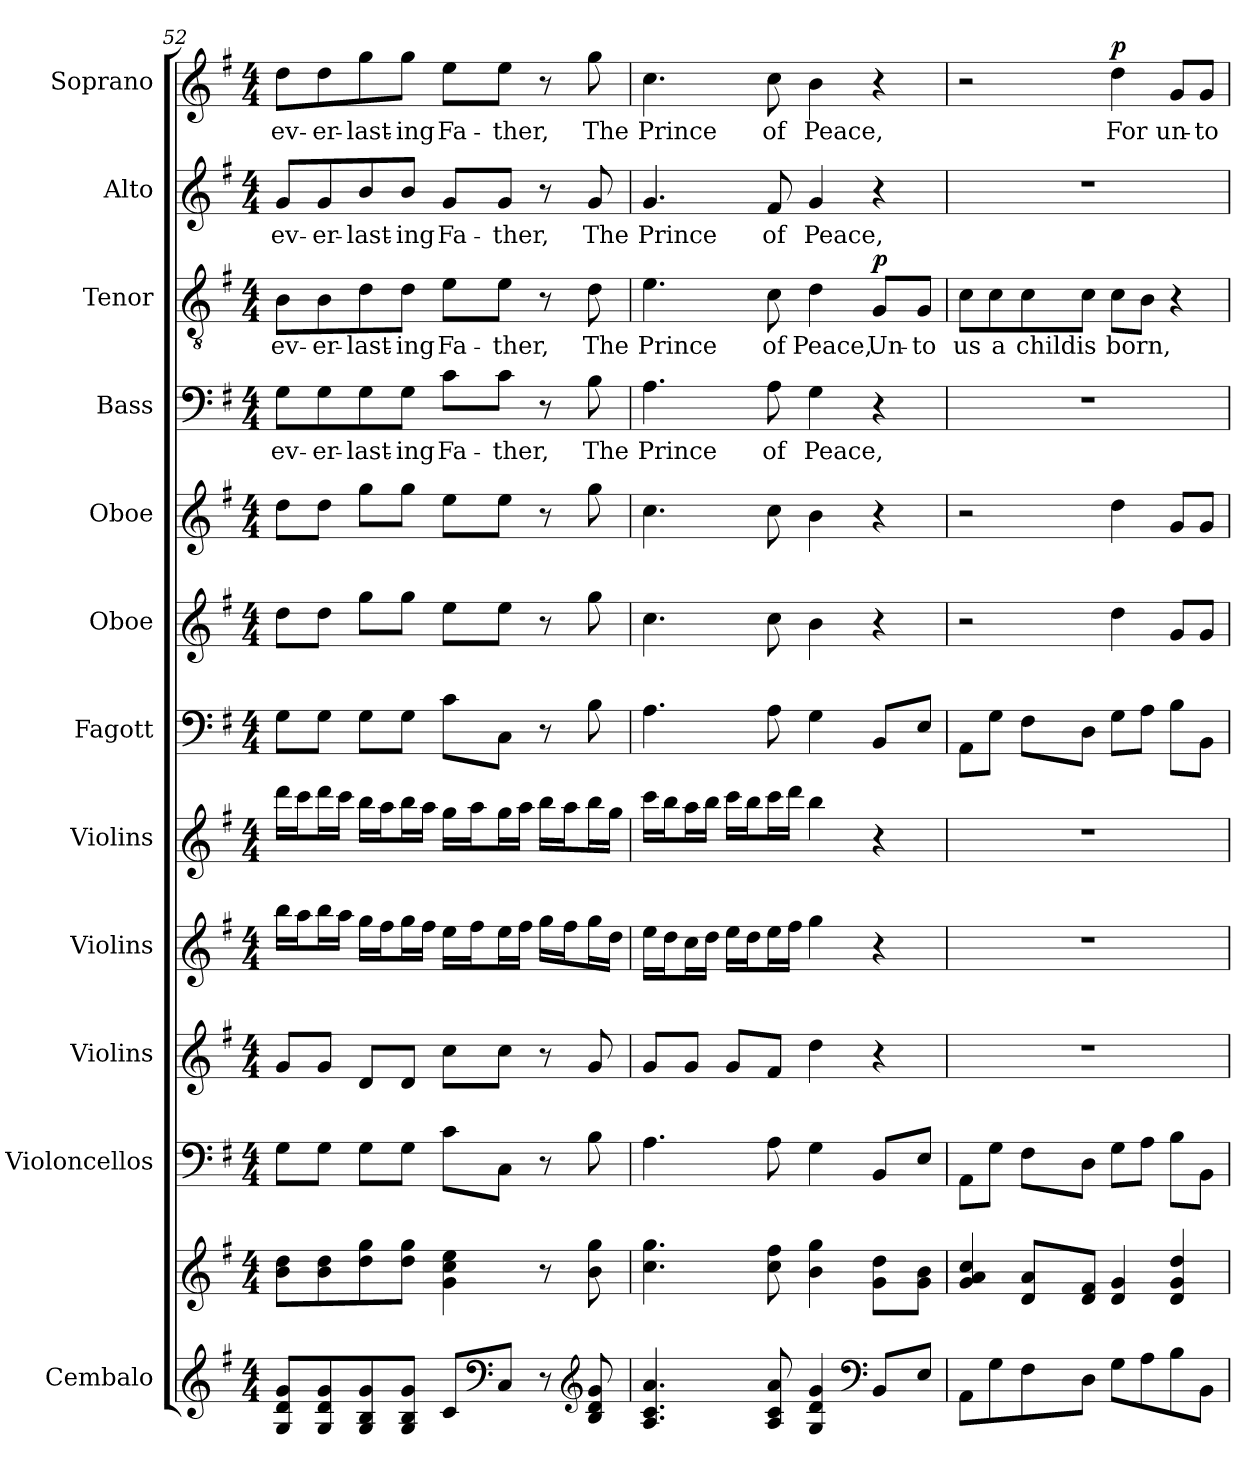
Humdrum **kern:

**kern	**kern	**kern	**kern	**kern	**kern	**kern	**kern	**kern	**kern	**text	**kern	**text	**dynam	**kern	**text	**kern	**text	**dynam
*part12	*part12	*part11	*part10	*part9	*part8	*part7	*part6	*part5	*part4	*part4	*part3	*part3	*part3	*part2	*part2	*part1	*part1	*part1
*staff13	*staff12	*staff11	*staff10	*staff9	*staff8	*staff7	*staff6	*staff5	*staff4	*staff4	*staff3	*staff3	*staff3	*staff2	*staff2	*staff1	*staff1	*staff1
*I"Cembalo	*	*I"Violoncellos	*I"Violins	*I"Violins	*I"Violins	*I"Fagott	*I"Oboe	*I"Oboe	*I"Bass	*	*I"Tenor	*	*	*I"Alto	*	*I"Soprano	*	*
*	*	*I'Vcs.	*I'Vlns.	*I'Vlns.	*I'Vlns.	*I'Fag.	*I'Ob.	*I'Ob.	*I'B.	*	*I'T.	*	*	*I'A.	*	*I'S.	*	*
!!LO:PB:g=z
*clefG2	*clefG2	*clefF4	*clefG2	*clefG2	*clefG2	*clefF4	*clefG2	*clefG2	*clefF4	*	*clefGv2	*	*	*clefG2	*	*clefG2	*	*
*k[f#]	*k[f#]	*k[f#]	*k[f#]	*k[f#]	*k[f#]	*k[f#]	*k[f#]	*k[f#]	*k[f#]	*	*k[f#]	*	*	*k[f#]	*	*k[f#]	*	*
*M4/4	*M4/4	*M4/4	*M4/4	*M4/4	*M4/4	*M4/4	*M4/4	*M4/4	*M4/4	*	*M4/4	*	*	*M4/4	*	*M4/4	*	*
=52	=52	=52	=52	=52	=52	=52	=52	=52	=52	=52	=52	=52	=52	=52	=52	=52	=52	=52
!	!	!	!	!	!	!	!	!	!	!LO:LY:b	!	!LO:LY:b	!	!	!LO:LY:b	!	!LO:LY:b	!
8G/ 8d/ 8g/L	8b\ 8dd\L	8G\L	8g/L	16bb\LL	16ddd\LL	8G\L	8dd\L	8dd\L	8G\L	ev-	8B\L	ev-	.	8g/L	ev-	8dd\L	ev-	.
.	.	.	.	16aa\J	16ccc\J	.	.	.	.	.	.	.	.	.	.	.	.	.
!	!	!	!	!	!	!	!	!	!	!LO:LY:b	!	!LO:LY:b	!	!	!LO:LY:b	!	!LO:LY:b	!
8G/ 8d/ 8g/	8b\ 8dd\	8G\J	8g/J	16bb\L	16ddd\L	8G\J	8dd\J	8dd\J	8G\	-er-	8B\	-er-	.	8g/	-er-	8dd\	-er-	.
.	.	.	.	16aa\JJ	16ccc\JJ	.	.	.	.	.	.	.	.	.	.	.	.	.
!	!	!	!	!	!	!	!	!	!	!LO:LY:b	!	!LO:LY:b	!	!	!LO:LY:b	!	!LO:LY:b	!
8G/ 8B/ 8g/	8dd\ 8gg\	8G\L	8d/L	16gg\LL	16bb\LL	8G\L	8gg\L	8gg\L	8G\	-last-	8d\	-last-	.	8b/	-last-	8gg\	-last-	.
.	.	.	.	16ff#\J	16aa\J	.	.	.	.	.	.	.	.	.	.	.	.	.
!	!	!	!	!	!	!	!	!	!	!LO:LY:b	!	!LO:LY:b	!	!	!LO:LY:b	!	!LO:LY:b	!
8G/ 8B/ 8g/J	8dd\ 8gg\J	8G\J	8d/J	16gg\L	16bb\L	8G\J	8gg\J	8gg\J	8G\J	-ing	8d\J	-ing	.	8b/J	-ing	8gg\J	-ing	.
.	.	.	.	16ff#\JJ	16aa\JJ	.	.	.	.	.	.	.	.	.	.	.	.	.
!	!	!	!	!	!	!	!	!	!	!LO:LY:b	!	!LO:LY:b	!	!	!LO:LY:b	!	!LO:LY:b	!
8c/L	4g\ 4cc\ 4ee\	8c\L	8cc\L	16ee\LL	16gg\LL	8c\L	8ee\L	8ee\L	8c\L	Fa-	8e\L	Fa-	.	8g/L	Fa-	8ee\L	Fa-	.
.	.	.	.	16ff#\J	16aa\J	.	.	.	.	.	.	.	.	.	.	.	.	.
*clefF4	*	*	*	*	*	*	*	*	*	*	*	*	*	*	*	*	*	*
!	!	!	!	!	!	!	!	!	!	!LO:LY:b	!	!LO:LY:b	!	!	!LO:LY:b	!	!LO:LY:b	!
8C/J	.	8C\J	8cc\J	16ee\L	16gg\L	8C\J	8ee\J	8ee\J	8c\J	-ther,	8e\J	-ther,	.	8g/J	-ther,	8ee\J	-ther,	.
.	.	.	.	16ff#\JJ	16aa\JJ	.	.	.	.	.	.	.	.	.	.	.	.	.
8r	8r	8r	8r	16gg\LL	16bb\LL	8r	8r	8r	8r	.	8r	.	.	8r	.	8r	.	.
.	.	.	.	16ff#\J	16aa\J	.	.	.	.	.	.	.	.	.	.	.	.	.
*clefG2	*	*	*	*	*	*	*	*	*	*	*	*	*	*	*	*	*	*
!	!	!	!	!	!	!	!	!	!	!LO:LY:b	!	!LO:LY:b	!	!	!LO:LY:b	!	!LO:LY:b	!
8B/ 8d/ 8g/	8b\ 8gg\	8B\	8g/	16gg\L	16bb\L	8B\	8gg\	8gg\	8B\	The	8d\	The	.	8g/	The	8gg\	The	.
.	.	.	.	16dd\JJ	16gg\JJ	.	.	.	.	.	.	.	.	.	.	.	.	.
=53	=53	=53	=53	=53	=53	=53	=53	=53	=53	=53	=53	=53	=53	=53	=53	=53	=53	=53
!	!	!	!	!	!	!	!	!	!	!LO:LY:b	!	!LO:LY:b	!	!	!LO:LY:b	!	!LO:LY:b	!
4.A/ 4.c/ 4.a/	4.cc\ 4.gg\	4.A\	8g/L	16ee\LL	16ccc\LL	4.A\	4.cc\	4.cc\	4.A\	Prince	4.e\	Prince	.	4.g/	Prince	4.cc\	Prince	.
.	.	.	.	16dd\J	16bb\J	.	.	.	.	.	.	.	.	.	.	.	.	.
.	.	.	8g/J	16cc\L	16aa\L	.	.	.	.	.	.	.	.	.	.	.	.	.
.	.	.	.	16dd\JJ	16bb\JJ	.	.	.	.	.	.	.	.	.	.	.	.	.
.	.	.	8g/L	16ee\LL	16ccc\LL	.	.	.	.	.	.	.	.	.	.	.	.	.
.	.	.	.	16dd\J	16bb\J	.	.	.	.	.	.	.	.	.	.	.	.	.
!	!	!	!	!	!	!	!	!	!	!LO:LY:b	!	!LO:LY:b	!	!	!LO:LY:b	!	!LO:LY:b	!
8A/ 8c/ 8a/	8cc\ 8ff#\	8A\	8f#/J	16ee\L	16ccc\L	8A\	8cc\	8cc\	8A\	of	8c\	of	.	8f#/	of	8cc\	of	.
.	.	.	.	16ff#\JJ	16ddd\JJ	.	.	.	.	.	.	.	.	.	.	.	.	.
!	!	!	!	!	!	!	!	!	!	!LO:LY:b	!	!LO:LY:b	!	!	!LO:LY:b	!	!LO:LY:b	!
4G/ 4d/ 4g/	4b\ 4gg\	4G\	4dd\	4gg\	4bb\	4G\	4b\	4b\	4G\	Peace,	4d\	Peace,	.	4g/	Peace,	4b\	Peace,	.
*clefF4	*	*	*	*	*	*	*	*	*	*	*	*	*	*	*	*	*	*
!	!	!	!	!	!	!	!	!	!	!	!	!LO:LY:b	!LO:DY:a	!	!	!	!	!
8BB/L	8g\ 8dd\L	8BB/L	4r	4r	4r	8BB/L	4r	4r	4r	.	8G/L	Un-	p	4r	.	4r	.	.
!	!	!	!	!	!	!	!	!	!	!	!	!LO:LY:b	!	!	!	!	!	!
8E/J	8g\ 8b\J	8E/J	.	.	.	8E/J	.	.	.	.	8G/J	-to	.	.	.	.	.	.
=54	=54	=54	=54	=54	=54	=54	=54	=54	=54	=54	=54	=54	=54	=54	=54	=54	=54	=54
!	!	!	!	!	!	!	!	!	!	!	!	!LO:LY:b	!	!	!	!	!	!
8AA\L	4g/ 4a/ 4cc/	8AA\L	1r	1r	1r	8AA\L	2r	2r	1r	.	8c\L	us	.	1r	.	2r	.	.
!	!	!	!	!	!	!	!	!	!	!	!	!LO:LY:b	!	!	!	!	!	!
8G\	.	8G\J	.	.	.	8G\J	.	.	.	.	8c\	a	.	.	.	.	.	.
!	!	!	!	!	!	!	!	!	!	!	!	!LO:LY:b	!	!	!	!	!	!
8F#\	8d/ 8a/L	8F#\L	.	.	.	8F#\L	.	.	.	.	8c\	child	.	.	.	.	.	.
!	!	!	!	!	!	!	!	!	!	!	!	!LO:LY:b	!	!	!	!	!	!
8D\J	8d/ 8f#/J	8D\J	.	.	.	8D\J	.	.	.	.	8c\J	is	.	.	.	.	.	.
!	!	!	!	!	!	!	!	!	!	!	!	!LO:LY:b	!	!	!	!	!LO:LY:b	!LO:DY:a
8G\L	4d/ 4g/	8G\L	.	.	.	8G\L	4dd\	4dd\	.	.	8c\L	born,	.	.	.	4dd\	For	p
8A\	.	8A\J	.	.	.	8A\J	.	.	.	.	8B\J	.	.	.	.	.	.	.
!	!	!	!	!	!	!	!	!	!	!	!	!	!	!	!	!	!LO:LY:b	!
8B\	4d/ 4g/ 4dd/	8B\L	.	.	.	8B\L	8g/L	8g/L	.	.	4r	.	.	.	.	8g/L	un-	.
!	!	!	!	!	!	!	!	!	!	!	!	!	!	!	!	!	!LO:LY:b	!
8BB\J	.	8BB\J	.	.	.	8BB\J	8g/J	8g/J	.	.	.	.	.	.	.	8g/J	-to	.
=	=	=	=	=	=	=	=	=	=	=	=	=	=	=	=	=	=	=
*-	*-	*-	*-	*-	*-	*-	*-	*-	*-	*-	*-	*-	*-	*-	*-	*-	*-	*-
